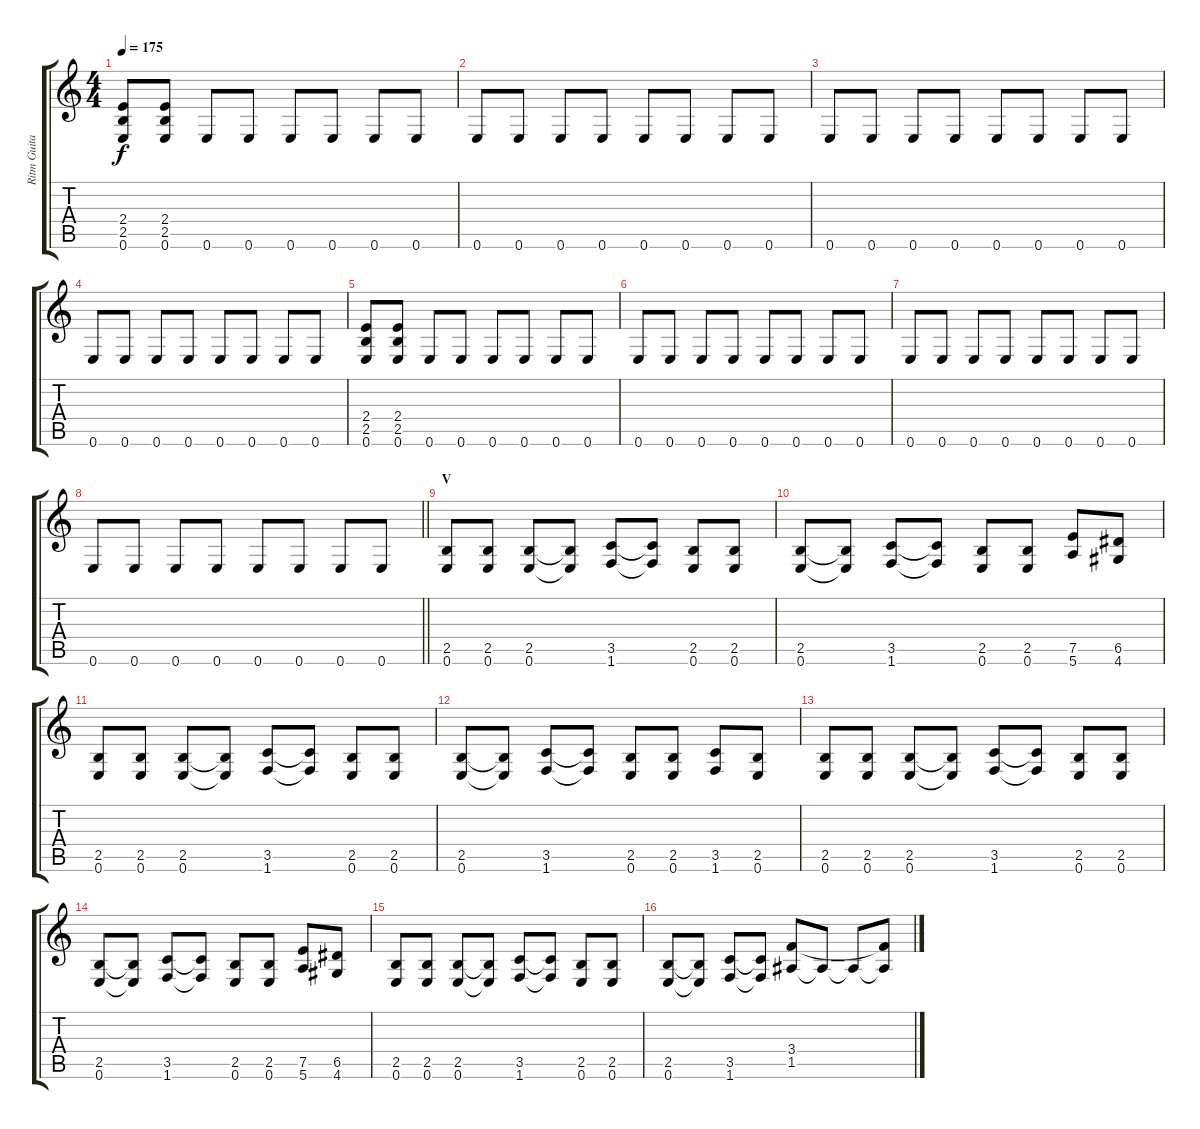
\track ("Ritm Guitar (Serg)" "Ritm Guita") {instrument distortionguitar}
\staff {score tabs}
\tuning (E4 B3 G3 D3 A2 E2) {hide}
\ts (4 4)
\tempo 175
\clef g2
\ks c
(2.4 2.5 0.6).8{dy f} (2.4 2.5 0.6).8 0.6.8 0.6.8 0.6.8 0.6.8 0.6.8 0.6.8 |
0.6.8 0.6.8 0.6.8 0.6.8 0.6.8 0.6.8 0.6.8 0.6.8 |
0.6.8 0.6.8 0.6.8 0.6.8 0.6.8 0.6.8 0.6.8 0.6.8 |
0.6.8 0.6.8 0.6.8 0.6.8 0.6.8 0.6.8 0.6.8 0.6.8 |
(2.4 2.5 0.6).8 (2.4 2.5 0.6).8 0.6.8 0.6.8 0.6.8 0.6.8 0.6.8 0.6.8 |
0.6.8 0.6.8 0.6.8 0.6.8 0.6.8 0.6.8 0.6.8 0.6.8 |
0.6.8 0.6.8 0.6.8 0.6.8 0.6.8 0.6.8 0.6.8 0.6.8 |
\barLineRight lightlight
0.6.8 0.6.8 0.6.8 0.6.8 0.6.8 0.6.8 0.6.8 0.6.8 |
\section ("" "V")
(2.5 0.6).8 (2.5 0.6).8 (2.5 0.6).8 (2.5{t} 0.6{t}).8 (3.5 1.6).8 (3.5{t} 1.6{t}).8 (2.5 0.6).8 (2.5 0.6).8 |
(2.5 0.6).8 (2.5{t} 0.6{t}).8 (3.5 1.6).8 (3.5{t} 1.6{t}).8 (2.5 0.6).8 (2.5 0.6).8 (7.5 5.6).8 (6.5 4.6).8 |
(2.5 0.6).8 (2.5 0.6).8 (2.5 0.6).8 (2.5{t} 0.6{t}).8 (3.5 1.6).8 (3.5{t} 1.6{t}).8 (2.5 0.6).8 (2.5 0.6).8 |
(2.5 0.6).8 (2.5{t} 0.6{t}).8 (3.5 1.6).8 (3.5{t} 1.6{t}).8 (2.5 0.6).8 (2.5 0.6).8 (3.5 1.6).8 (2.5 0.6).8 |
(2.5 0.6).8 (2.5 0.6).8 (2.5 0.6).8 (2.5{t} 0.6{t}).8 (3.5 1.6).8 (3.5{t} 1.6{t}).8 (2.5 0.6).8 (2.5 0.6).8 |
(2.5 0.6).8 (2.5{t} 0.6{t}).8 (3.5 1.6).8 (3.5{t} 1.6{t}).8 (2.5 0.6).8 (2.5 0.6).8 (7.5 5.6).8 (6.5 4.6).8 |
(2.5 0.6).8 (2.5 0.6).8 (2.5 0.6).8 (2.5{t} 0.6{t}).8 (3.5 1.6).8 (3.5{t} 1.6{t}).8 (2.5 0.6).8 (2.5 0.6).8 |
(2.5 0.6).8 (2.5{t} 0.6{t}).8 (3.5 1.6).8 (3.5{t} 1.6{t}).8 (3.4 1.5).8 1.5{t}.8 1.5{t}.8 (3.4{t} 1.5{t}).8
